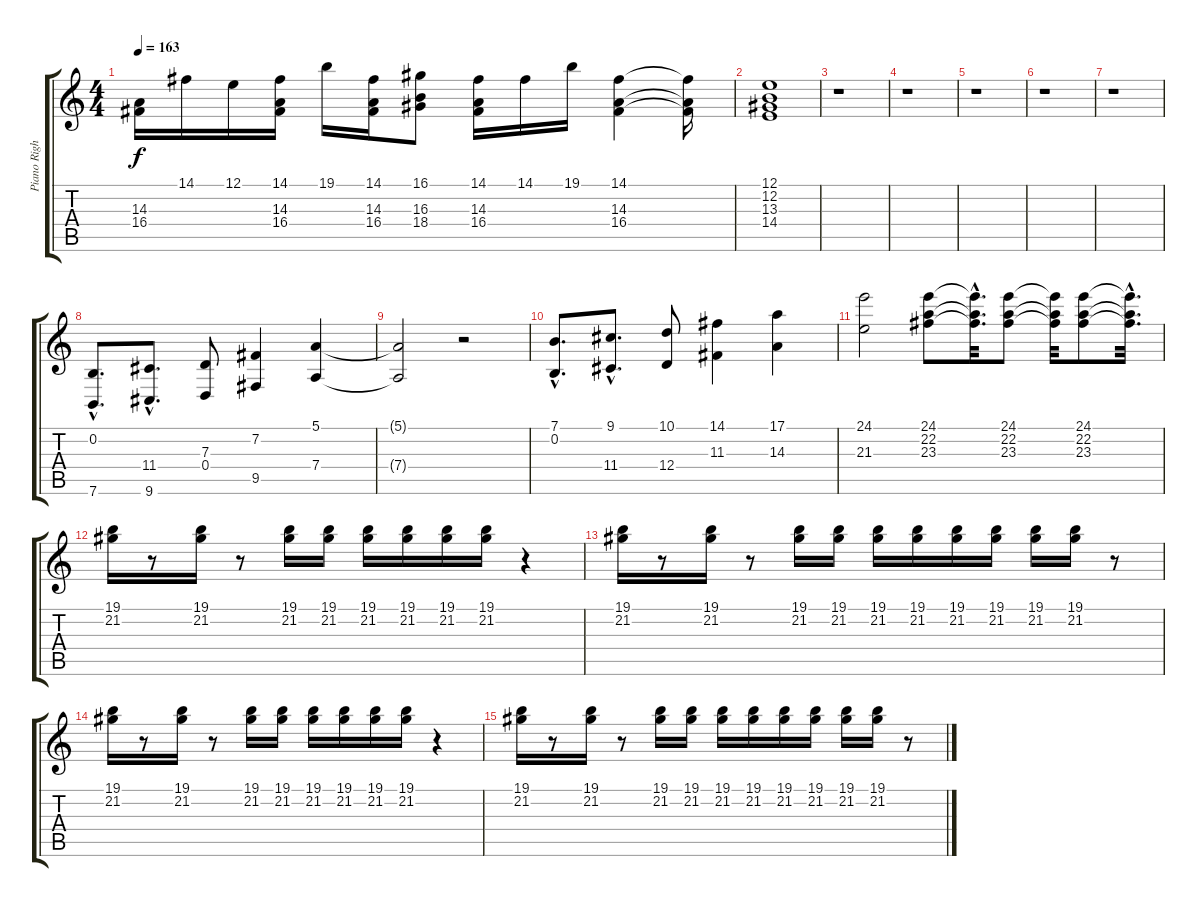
\track ("Piano Right Hand" "Piano Righ") {instrument acousticgrandpiano}
\staff {score tabs}
\tuning (E4 B3 G3 D3 A2 E2) {hide}
\ts (4 4)
\tempo 163
\clef g2
\ks c
(14.3 16.4).16{dy f} 14.1.16 12.1.16 (14.1 14.3 16.4).16 19.1.16 (14.1 14.3 16.4).16 (16.1 16.3 18.4).8 (14.1 14.3 16.4).16 14.1.16 19.1.16 (14.1 14.3 16.4).4 (14.1{t} 14.3{t} 16.4{t}).16 |
(12.1 12.2 13.3 14.4).1 |
r.1 |
r.1 |
r.1 |
r.1 |
r.1 |
(0.2{hac} 7.6{hac}).8{d} (11.4{hac} 9.6{hac}).8{d} (7.3 0.4).8 (7.2 9.5).4 (5.1 7.4).4 |
(5.1{t} 7.4{t}).2 r.2 |
(7.1{hac} 0.2{hac}).8{d} (9.1{hac} 11.4{hac}).8{d} (10.1 12.4).8 (14.1 11.3).4 (17.1 14.3).4 |
(24.1 21.3).2 (24.1 22.2 23.3).8 (24.1{hac t} 22.2{hac t} 23.3{hac t}).32{d} (24.1 22.2 23.3).8 (24.1{t} 22.2{t} 23.3{t}).32 (24.1 22.2 23.3).8 (24.1{hac t} 22.2{hac t} 23.3{hac t}).32{d} |
(19.1 21.2).16 r.8 (19.1 21.2).16 r.8 (19.1 21.2).16 (19.1 21.2).16 (19.1 21.2).16 (19.1 21.2).16 (19.1 21.2).16 (19.1 21.2).16 r.4 |
(19.1 21.2).16 r.8 (19.1 21.2).16 r.8 (19.1 21.2).16 (19.1 21.2).16 (19.1 21.2).16 (19.1 21.2).16 (19.1 21.2).16 (19.1 21.2).16 (19.1 21.2).16 (19.1 21.2).16 r.8 |
(19.1 21.2).16 r.8 (19.1 21.2).16 r.8 (19.1 21.2).16 (19.1 21.2).16 (19.1 21.2).16 (19.1 21.2).16 (19.1 21.2).16 (19.1 21.2).16 r.4 |
(19.1 21.2).16 r.8 (19.1 21.2).16 r.8 (19.1 21.2).16 (19.1 21.2).16 (19.1 21.2).16 (19.1 21.2).16 (19.1 21.2).16 (19.1 21.2).16 (19.1 21.2).16 (19.1 21.2).16 r.8
